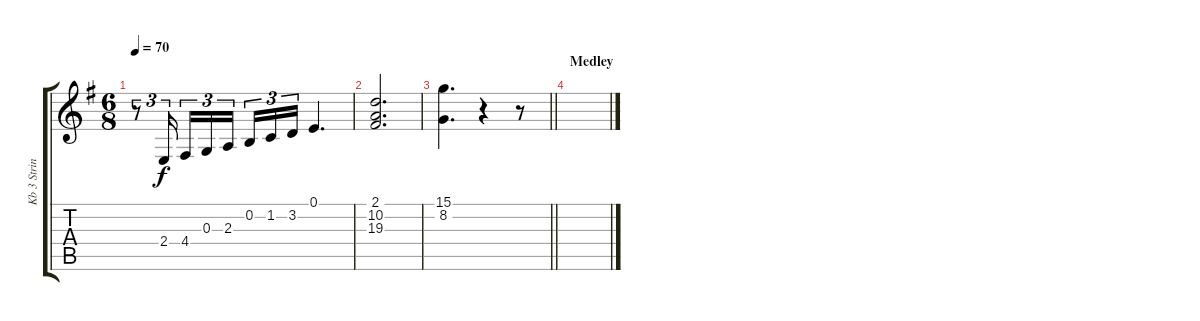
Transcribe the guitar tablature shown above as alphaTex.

\track ("Kb 3 Strings" "Kb 3 Strin") {instrument stringensemble2}
\staff {score tabs}
\tuning (E4 B3 G3 D3 A2 E2) {hide}
\ts (6 8)
\tempo 70
\clef g2
\ks g
r.8{tu (3 2) dy f} 2.4.16{tu (3 2) beam splitsecondary} 4.4.16{tu (3 2)} 0.3.16{tu (3 2)} 2.3.16{tu (3 2) beam splitsecondary} 0.2.16{tu (3 2)} 1.2.16{tu (3 2)} 3.2.16{tu (3 2)} 0.1.4{d} |
(2.1 10.2 19.3).2{d} |
\barLineRight lightlight
(15.1 8.2).4{d} r.4 r.8 |
\section ("" "Medley")
